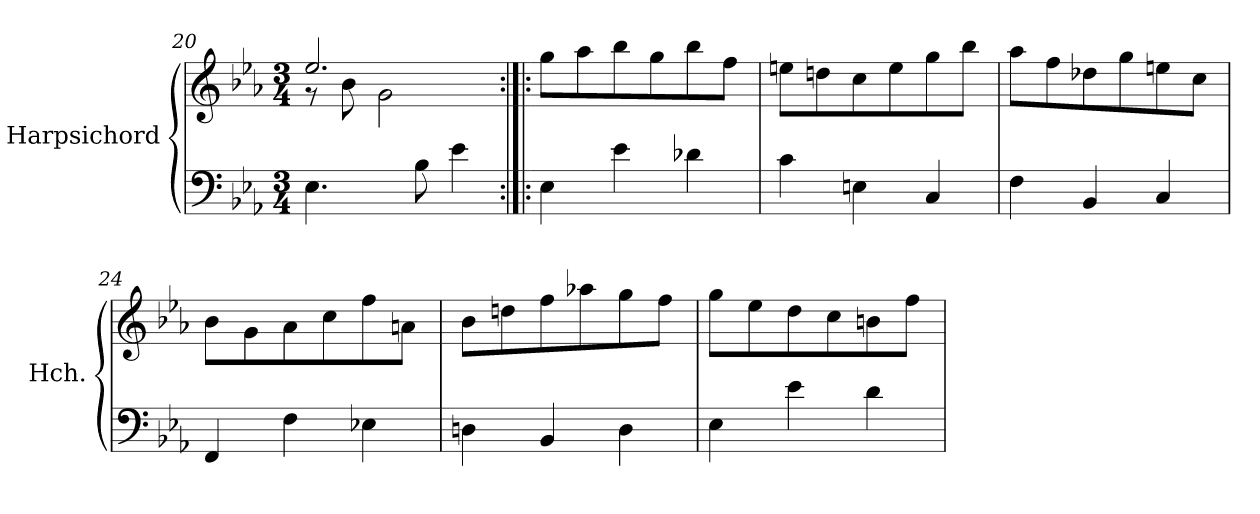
**kern	**kern
*part1	*part1
*staff2	*staff1
*I"Harpsichord	*
*I'Hch.	*
*clefF4	*clefG2
*k[b-e-a-]	*k[b-e-a-]
*M3/4	*M3/4
=20	=20
*	*^
4.E-\	2.ee-/	8r
.	.	8b-\
.	.	2g\
8B-\	.	.
4e-\	.	.
*	*v	*v
=21:|!|:	=21:|!|:
4E-\	8gg\L
.	8aa-\
4e-\	8bb-\
.	8gg\
4d-X\	8bb-\
.	8ff\J
=22	=22
4c\	8een\L
.	8ddn\
4En\	8cc\
.	8ee\
4C/	8gg\
.	8bb-\J
!!LO:PB:g=z
=23	=23
4F\	8aa-\L
.	8ff\
4BB-/	8dd-X\
.	8gg\
4C/	8een\
.	8cc\J
!!LO:LB:g=z
=24	=24
4FF/	8b-\L
.	8g\
4F\	8a-\
.	8cc\
4E-X\	8ff\
.	8an\J
=25	=25
4Dn\	8b-\L
.	8ddn\
4BB-/	8ff\
.	8aa-X\
4D\	8gg\
.	8ff\J
=26	=26
4E-\	8gg\L
.	8ee-\
4e-\	8dd\
.	8cc\
4d\	8bn\
.	8ff\J
=	=
*-	*-
